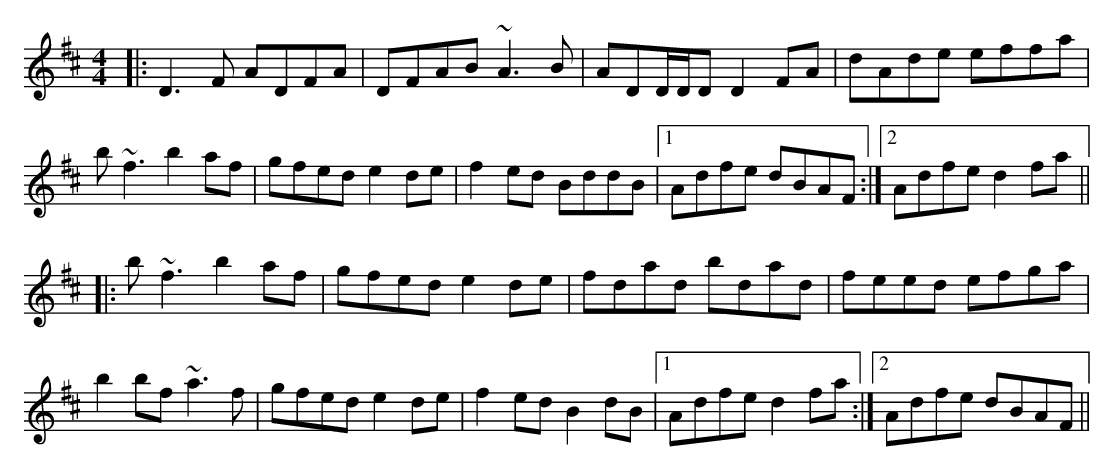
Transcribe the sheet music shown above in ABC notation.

X:1
M:4/4
K:D
|:D3F ADFA|DFAB ~A3 B|ADD/D/D D2 FA|dAde effa|
b ~f3 b2 af|gfed e2 de|f2 ed BddB|1 Adfe dBAF:|2 Adfe d2 fa||
|:b ~f3 b2 af|gfed e2 de|fdad bdad|feed efga|
b2 bf ~a3 f|gfed e2 de|f2 ed B2 dB|1 Adfe d2 fa:|2 Adfe dBAF||
